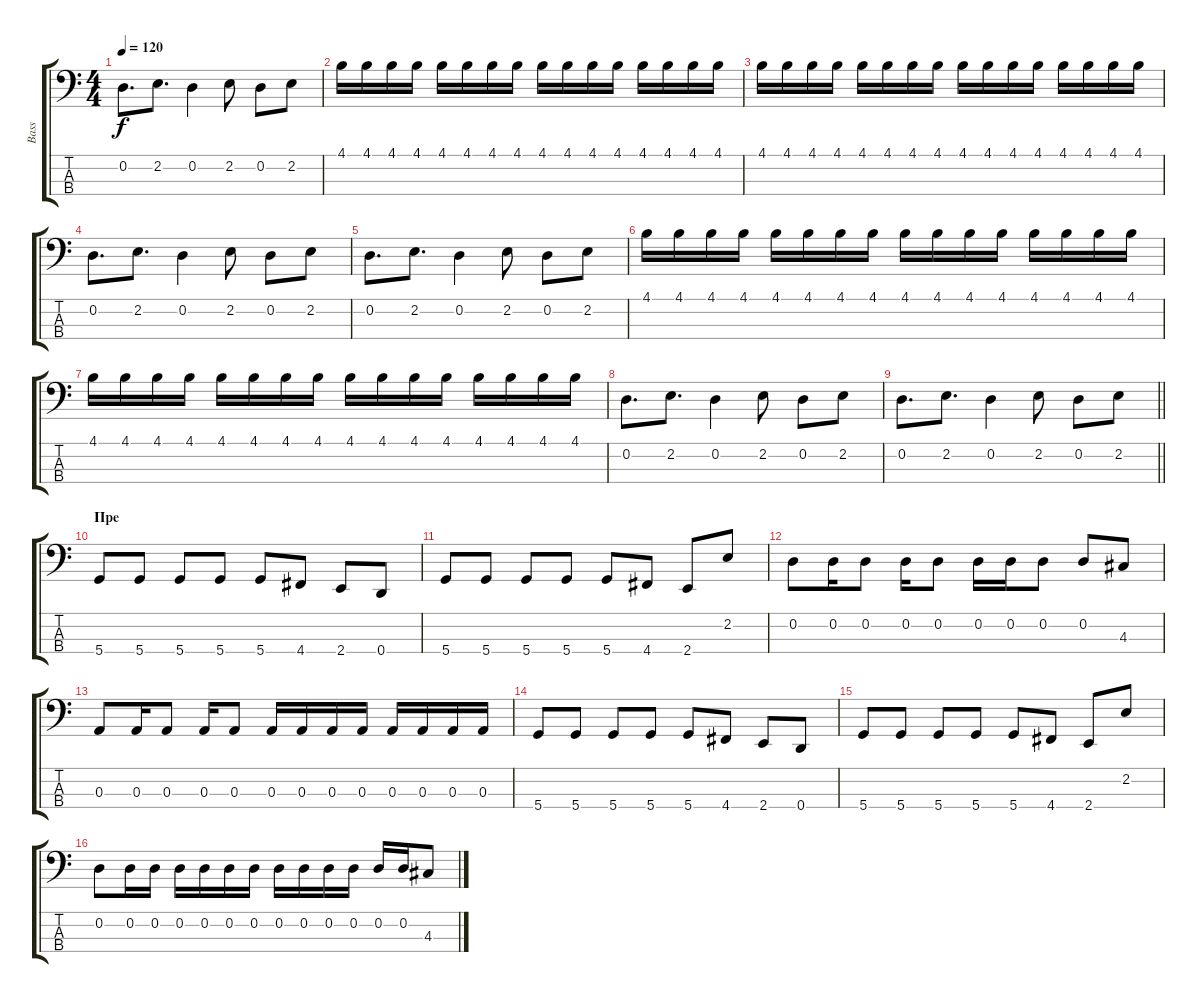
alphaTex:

\track ("Bass" "Bass") {instrument electricbassfinger}
\staff {score tabs}
\tuning (G2 D2 A1 D1) {hide}
\ts (4 4)
\tempo 120
\clef f4
\ks c
0.2.8{d dy f} 2.2.8{d} 0.2.4 2.2.8 0.2.8 2.2.8 |
4.1.16 4.1.16 4.1.16 4.1.16 4.1.16 4.1.16 4.1.16 4.1.16 4.1.16 4.1.16 4.1.16 4.1.16 4.1.16 4.1.16 4.1.16 4.1.16 |
4.1.16 4.1.16 4.1.16 4.1.16 4.1.16 4.1.16 4.1.16 4.1.16 4.1.16 4.1.16 4.1.16 4.1.16 4.1.16 4.1.16 4.1.16 4.1.16 |
0.2.8{d} 2.2.8{d} 0.2.4 2.2.8 0.2.8 2.2.8 |
0.2.8{d} 2.2.8{d} 0.2.4 2.2.8 0.2.8 2.2.8 |
4.1.16 4.1.16 4.1.16 4.1.16 4.1.16 4.1.16 4.1.16 4.1.16 4.1.16 4.1.16 4.1.16 4.1.16 4.1.16 4.1.16 4.1.16 4.1.16 |
4.1.16 4.1.16 4.1.16 4.1.16 4.1.16 4.1.16 4.1.16 4.1.16 4.1.16 4.1.16 4.1.16 4.1.16 4.1.16 4.1.16 4.1.16 4.1.16 |
0.2.8{d} 2.2.8{d} 0.2.4 2.2.8 0.2.8 2.2.8 |
\barLineRight lightlight
0.2.8{d} 2.2.8{d} 0.2.4 2.2.8 0.2.8 2.2.8 |
\section ("" "Пре")
5.4.8 5.4.8 5.4.8 5.4.8 5.4.8 4.4.8 2.4.8 0.4.8 |
5.4.8 5.4.8 5.4.8 5.4.8 5.4.8 4.4.8 2.4.8 2.2.8 |
0.2.8 0.2.16 0.2.8 0.2.16 0.2.8 0.2.16 0.2.16 0.2.8 0.2.8 4.3.8 |
0.3.8 0.3.16 0.3.8 0.3.16 0.3.8 0.3.16 0.3.16 0.3.16 0.3.16 0.3.16 0.3.16 0.3.16 0.3.16 |
5.4.8 5.4.8 5.4.8 5.4.8 5.4.8 4.4.8 2.4.8 0.4.8 |
5.4.8 5.4.8 5.4.8 5.4.8 5.4.8 4.4.8 2.4.8 2.2.8 |
0.2.8 0.2.16 0.2.16 0.2.16 0.2.16 0.2.16 0.2.16 0.2.16 0.2.16 0.2.16 0.2.16 0.2.16 0.2.16 4.3.8
